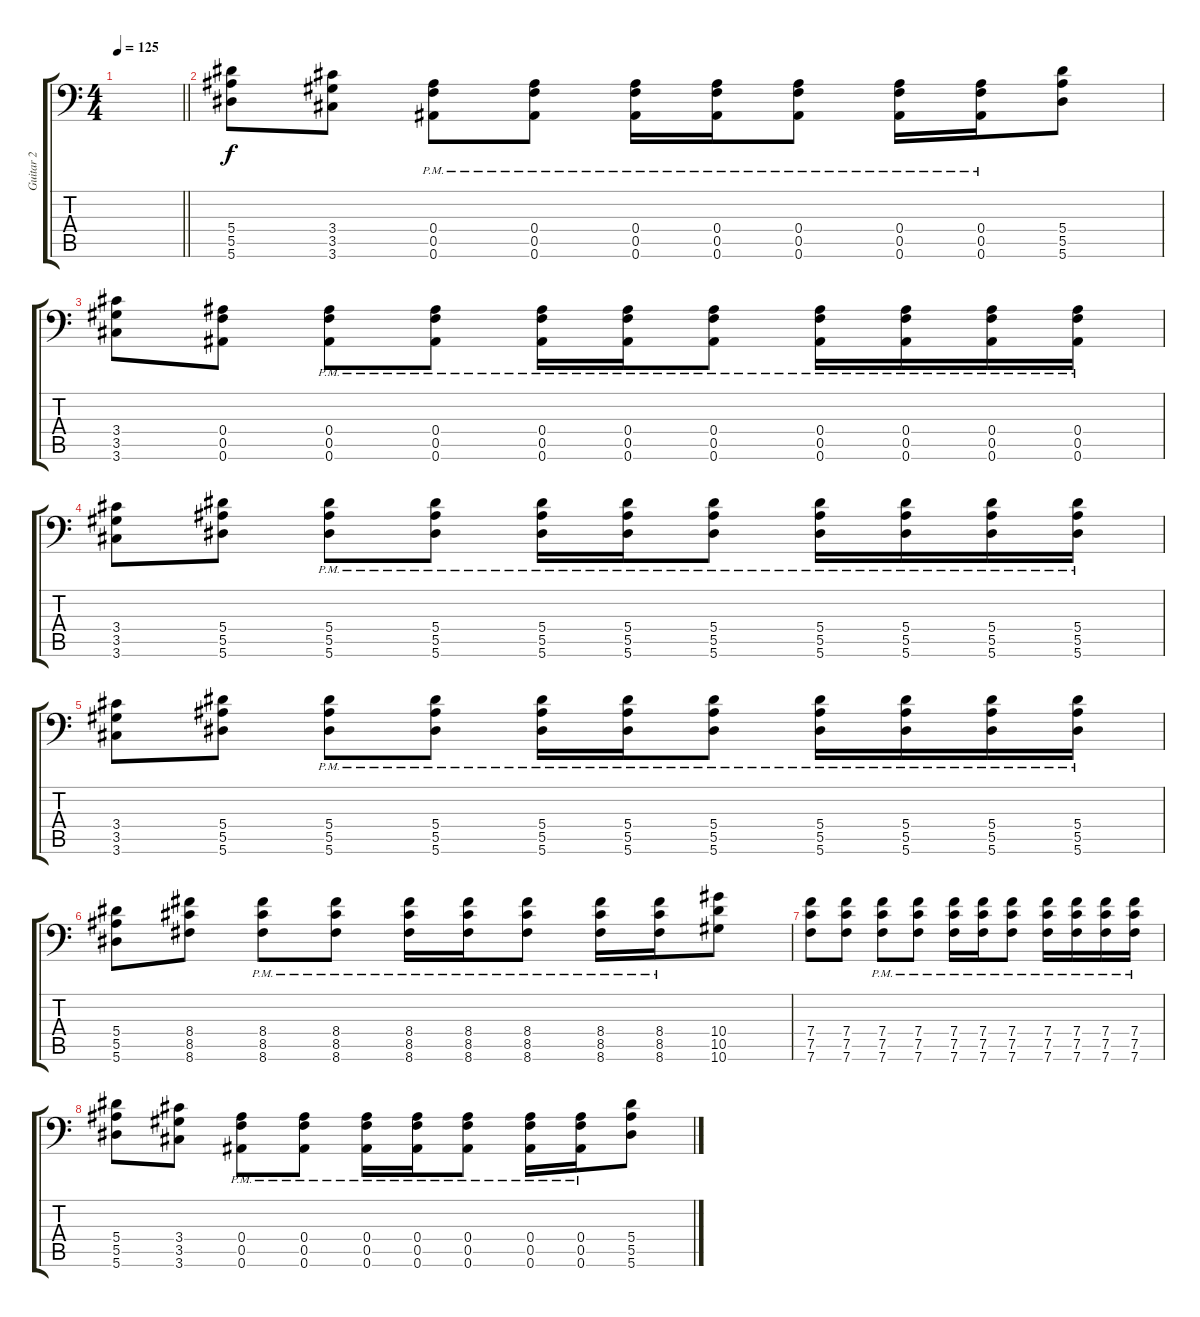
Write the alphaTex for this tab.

\track ("Guitar 2" "Guitar 2") {instrument overdrivenguitar}
\staff {score tabs}
\tuning (C4 G3 Eb3 Bb2 F2 Bb1) {hide}
\ts (4 4)
\tempo 125
\clef f4
\barLineRight lightlight
\ks c
|
(5.4 5.5 5.6).8 (3.4 3.5 3.6).8 (0.4{pm} 0.5{pm} 0.6{pm}).8 (0.4{pm} 0.5{pm} 0.6{pm}).8 (0.4{pm} 0.5{pm} 0.6{pm}).16 (0.4{pm} 0.5{pm} 0.6{pm}).16 (0.4{pm} 0.5{pm} 0.6{pm}).8 (0.4{pm} 0.5 0.6{pm}).16 (0.4{pm} 0.5 0.6{pm}).16 (5.4 5.5 5.6).8 |
(3.4 3.5 3.6).8 (0.4 0.5 0.6).8 (0.4{pm} 0.5{pm} 0.6{pm}).8 (0.4{pm} 0.5{pm} 0.6{pm}).8 (0.4{pm} 0.5{pm} 0.6{pm}).16 (0.4{pm} 0.5{pm} 0.6{pm}).16 (0.4{pm} 0.5{pm} 0.6{pm}).8 (0.4{pm} 0.5{pm} 0.6{pm}).16 (0.4{pm} 0.5{pm} 0.6{pm}).16 (0.4{pm} 0.5{pm} 0.6{pm}).16 (0.4{pm} 0.5{pm} 0.6{pm}).16 |
(3.4 3.5 3.6).8 (5.4 5.5 5.6).8 (5.4{pm} 5.5{pm} 5.6{pm}).8 (5.4{pm} 5.5{pm} 5.6{pm}).8 (5.4{pm} 5.5{pm} 5.6{pm}).16 (5.4{pm} 5.5{pm} 5.6{pm}).16 (5.4{pm} 5.5{pm} 5.6{pm}).8 (5.4{pm} 5.5 5.6{pm}).16 (5.4{pm} 5.5 5.6{pm}).16 (5.4{pm} 5.5{pm} 5.6{pm}).16 (5.4{pm} 5.5{pm} 5.6{pm}).16 |
(3.4 3.5 3.6).8 (5.4 5.5 5.6).8 (5.4{pm} 5.5{pm} 5.6{pm}).8 (5.4{pm} 5.5{pm} 5.6{pm}).8 (5.4{pm} 5.5{pm} 5.6{pm}).16 (5.4{pm} 5.5{pm} 5.6{pm}).16 (5.4{pm} 5.5{pm} 5.6{pm}).8 (5.4{pm} 5.5 5.6{pm}).16 (5.4{pm} 5.5 5.6{pm}).16 (5.4{pm} 5.5{pm} 5.6{pm}).16 (5.4{pm} 5.5{pm} 5.6{pm}).16 |
(5.4 5.5 5.6).8 (8.4 8.5 8.6).8 (8.4{pm} 8.5{pm} 8.6{pm}).8 (8.4{pm} 8.5{pm} 8.6{pm}).8 (8.4{pm} 8.5{pm} 8.6{pm}).16 (8.4{pm} 8.5{pm} 8.6{pm}).16 (8.4{pm} 8.5{pm} 8.6{pm}).8 (8.4{pm} 8.5 8.6{pm}).16 (8.4{pm} 8.5 8.6{pm}).16 (10.4 10.5 10.6).8 |
(7.4 7.5 7.6).8 (7.4 7.5 7.6).8 (7.4{pm} 7.5{pm} 7.6{pm}).8 (7.4{pm} 7.5{pm} 7.6{pm}).8 (7.4{pm} 7.5{pm} 7.6{pm}).16 (7.4{pm} 7.5{pm} 7.6{pm}).16 (7.4{pm} 7.5{pm} 7.6{pm}).8 (7.4{pm} 7.5{pm} 7.6{pm}).16 (7.4{pm} 7.5{pm} 7.6{pm}).16 (7.4{pm} 7.5{pm} 7.6{pm}).16 (7.4{pm} 7.5{pm} 7.6{pm}).16 |
(5.4 5.5 5.6).8 (3.4 3.5 3.6).8 (0.4{pm} 0.5{pm} 0.6{pm}).8 (0.4{pm} 0.5{pm} 0.6{pm}).8 (0.4{pm} 0.5{pm} 0.6{pm}).16 (0.4{pm} 0.5{pm} 0.6{pm}).16 (0.4{pm} 0.5{pm} 0.6{pm}).8 (0.4{pm} 0.5 0.6{pm}).16 (0.4{pm} 0.5 0.6{pm}).16 (5.4 5.5 5.6).8
